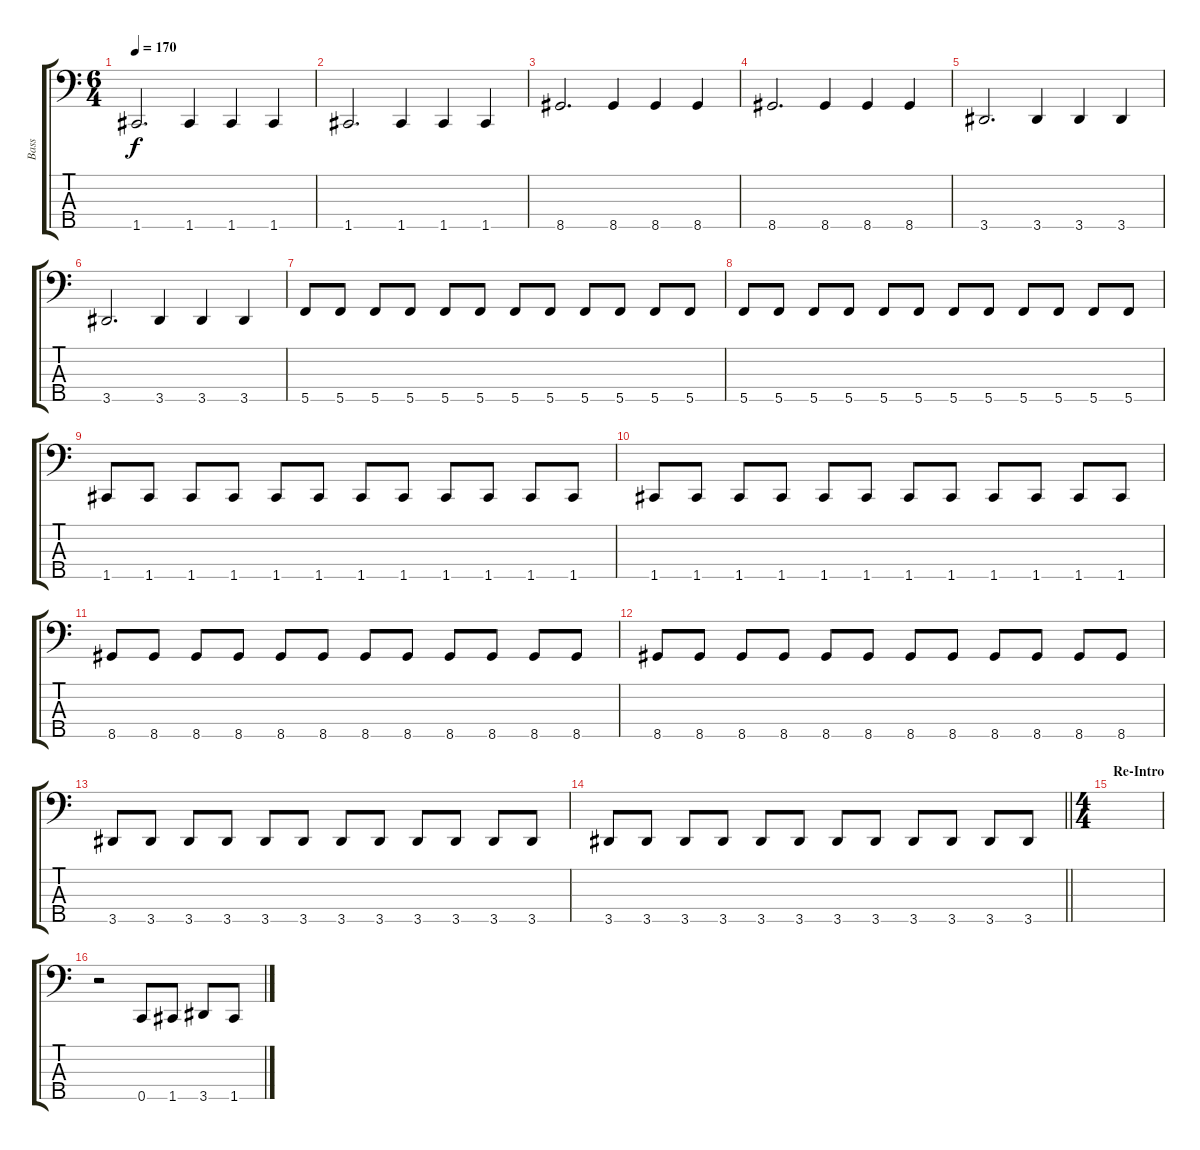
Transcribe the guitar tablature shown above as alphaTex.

\track ("Bass" "Bass") {instrument electricbasspick}
\staff {score tabs}
\tuning (Bb2 F2 C2 G1 C1) {hide}
\ts (6 4)
\tempo 170
\clef f4
\ks c
1.5.2{d dy f} 1.5.4 1.5.4 1.5.4 |
1.5.2{d} 1.5.4 1.5.4 1.5.4 |
8.5.2{d} 8.5.4 8.5.4 8.5.4 |
8.5.2{d} 8.5.4 8.5.4 8.5.4 |
3.5.2{d} 3.5.4 3.5.4 3.5.4 |
3.5.2{d} 3.5.4 3.5.4 3.5.4 |
5.5.8 5.5.8 5.5.8 5.5.8 5.5.8 5.5.8 5.5.8 5.5.8 5.5.8 5.5.8 5.5.8 5.5.8 |
5.5.8 5.5.8 5.5.8 5.5.8 5.5.8 5.5.8 5.5.8 5.5.8 5.5.8 5.5.8 5.5.8 5.5.8 |
1.5.8 1.5.8 1.5.8 1.5.8 1.5.8 1.5.8 1.5.8 1.5.8 1.5.8 1.5.8 1.5.8 1.5.8 |
1.5.8 1.5.8 1.5.8 1.5.8 1.5.8 1.5.8 1.5.8 1.5.8 1.5.8 1.5.8 1.5.8 1.5.8 |
8.5.8 8.5.8 8.5.8 8.5.8 8.5.8 8.5.8 8.5.8 8.5.8 8.5.8 8.5.8 8.5.8 8.5.8 |
8.5.8 8.5.8 8.5.8 8.5.8 8.5.8 8.5.8 8.5.8 8.5.8 8.5.8 8.5.8 8.5.8 8.5.8 |
3.5.8 3.5.8 3.5.8 3.5.8 3.5.8 3.5.8 3.5.8 3.5.8 3.5.8 3.5.8 3.5.8 3.5.8 |
\barLineRight lightlight
3.5.8 3.5.8 3.5.8 3.5.8 3.5.8 3.5.8 3.5.8 3.5.8 3.5.8 3.5.8 3.5.8 3.5.8 |
\ts (4 4)
\section ("" "Re-Intro")
|
r.2 0.5.8 1.5.8 3.5.8 1.5.8
